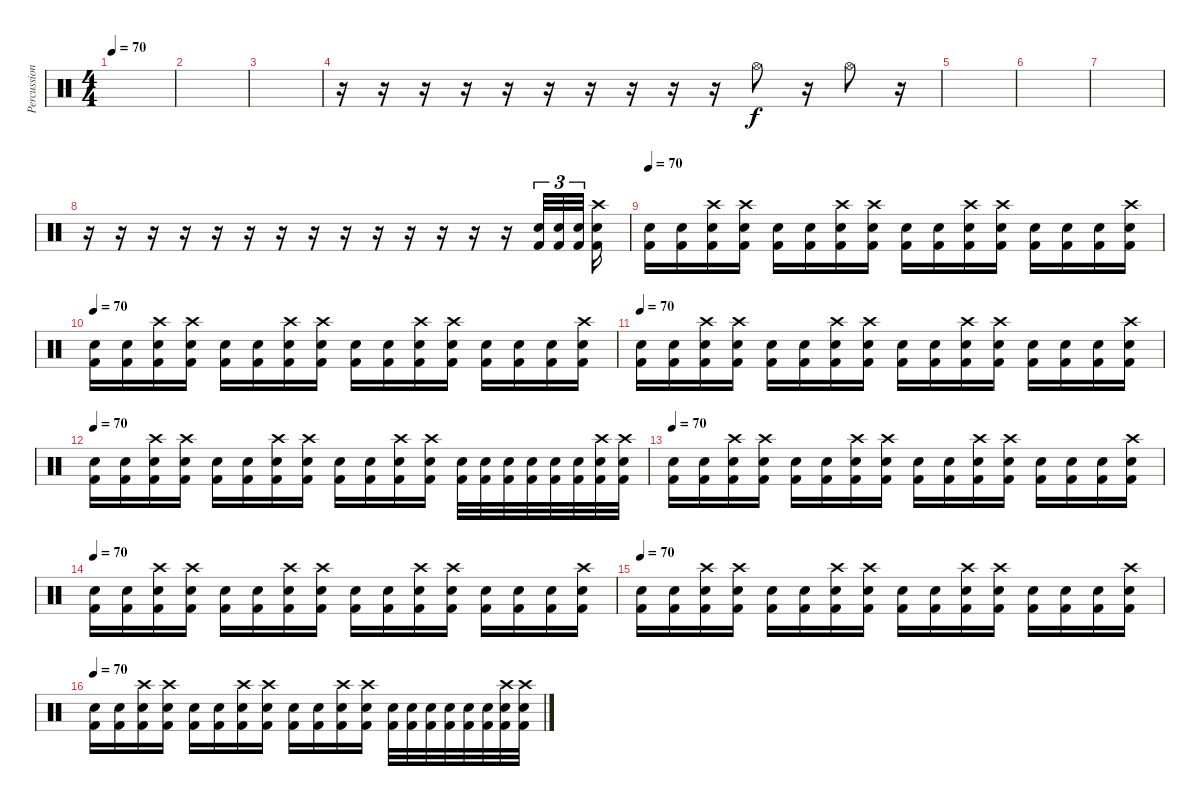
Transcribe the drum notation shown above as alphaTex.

\track ("Percussion 2" "Percussion") {instrument percussion}
\staff {score}
\articulation defaults
\ts (4 4)
\tempo 70
\clef neutral
\ks c
|
|
|
r.16 r.16 r.16 r.16 r.16 r.16 r.16 r.16 r.16 r.16 "Hi-Hat (open)".8 r.16 "Hi-Hat (open)".8 r.16 |
|
|
|
r.16 r.16 r.16 r.16 r.16 r.16 r.16 r.16 r.16 r.16 r.16 r.16 r.16 r.16 ("Snare (hit) 2" "Kick (hit) 2").32{tu (3 2)} ("Snare (hit) 2" "Kick (hit) 2").32{tu (3 2)} ("Snare (hit) 2" "Kick (hit) 2").32{tu (3 2) beam splitsecondary} ("Crash high (hit)" "Snare (hit) 2" "Kick (hit) 2").16 |
\tempo 70
("Snare (hit) 2" "Kick (hit) 2").16 ("Snare (hit) 2" "Kick (hit) 2").16 ("Crash high (hit)" "Snare (hit) 2" "Kick (hit) 2").16 ("Crash high (hit)" "Snare (hit) 2" "Kick (hit) 2").16 ("Snare (hit) 2" "Kick (hit) 2").16 ("Snare (hit) 2" "Kick (hit) 2").16 ("Crash high (hit)" "Snare (hit) 2" "Kick (hit) 2").16 ("Crash high (hit)" "Snare (hit) 2" "Kick (hit) 2").16 ("Snare (hit) 2" "Kick (hit) 2").16 ("Snare (hit) 2" "Kick (hit) 2").16 ("Crash high (hit)" "Snare (hit) 2" "Kick (hit) 2").16 ("Crash high (hit)" "Snare (hit) 2" "Kick (hit) 2").16 ("Snare (hit) 2" "Kick (hit) 2").16 ("Snare (hit) 2" "Kick (hit) 2").16 ("Snare (hit) 2" "Kick (hit) 2").16 ("Crash high (hit)" "Snare (hit) 2" "Kick (hit) 2").16 |
\tempo 70
("Snare (hit) 2" "Kick (hit) 2").16 ("Snare (hit) 2" "Kick (hit) 2").16 ("Crash high (hit)" "Snare (hit) 2" "Kick (hit) 2").16 ("Crash high (hit)" "Snare (hit) 2" "Kick (hit) 2").16 ("Snare (hit) 2" "Kick (hit) 2").16 ("Snare (hit) 2" "Kick (hit) 2").16 ("Crash high (hit)" "Snare (hit) 2" "Kick (hit) 2").16 ("Crash high (hit)" "Snare (hit) 2" "Kick (hit) 2").16 ("Snare (hit) 2" "Kick (hit) 2").16 ("Snare (hit) 2" "Kick (hit) 2").16 ("Crash high (hit)" "Snare (hit) 2" "Kick (hit) 2").16 ("Crash high (hit)" "Snare (hit) 2" "Kick (hit) 2").16 ("Snare (hit) 2" "Kick (hit) 2").16 ("Snare (hit) 2" "Kick (hit) 2").16 ("Snare (hit) 2" "Kick (hit) 2").16 ("Crash high (hit)" "Snare (hit) 2" "Kick (hit) 2").16 |
\tempo 70
("Snare (hit) 2" "Kick (hit) 2").16 ("Snare (hit) 2" "Kick (hit) 2").16 ("Crash high (hit)" "Snare (hit) 2" "Kick (hit) 2").16 ("Crash high (hit)" "Snare (hit) 2" "Kick (hit) 2").16 ("Snare (hit) 2" "Kick (hit) 2").16 ("Snare (hit) 2" "Kick (hit) 2").16 ("Crash high (hit)" "Snare (hit) 2" "Kick (hit) 2").16 ("Crash high (hit)" "Snare (hit) 2" "Kick (hit) 2").16 ("Snare (hit) 2" "Kick (hit) 2").16 ("Snare (hit) 2" "Kick (hit) 2").16 ("Crash high (hit)" "Snare (hit) 2" "Kick (hit) 2").16 ("Crash high (hit)" "Snare (hit) 2" "Kick (hit) 2").16 ("Snare (hit) 2" "Kick (hit) 2").16 ("Snare (hit) 2" "Kick (hit) 2").16 ("Snare (hit) 2" "Kick (hit) 2").16 ("Crash high (hit)" "Snare (hit) 2" "Kick (hit) 2").16 |
\tempo 70
("Snare (hit) 2" "Kick (hit) 2").16 ("Snare (hit) 2" "Kick (hit) 2").16 ("Crash high (hit)" "Snare (hit) 2" "Kick (hit) 2").16 ("Crash high (hit)" "Snare (hit) 2" "Kick (hit) 2").16 ("Snare (hit) 2" "Kick (hit) 2").16 ("Snare (hit) 2" "Kick (hit) 2").16 ("Crash high (hit)" "Snare (hit) 2" "Kick (hit) 2").16 ("Crash high (hit)" "Snare (hit) 2" "Kick (hit) 2").16 ("Snare (hit) 2" "Kick (hit) 2").16 ("Snare (hit) 2" "Kick (hit) 2").16 ("Crash high (hit)" "Snare (hit) 2" "Kick (hit) 2").16 ("Crash high (hit)" "Snare (hit) 2" "Kick (hit) 2").16 ("Snare (hit) 2" "Kick (hit) 2").32 ("Snare (hit) 2" "Kick (hit) 2").32 ("Snare (hit) 2" "Kick (hit) 2").32 ("Snare (hit) 2" "Kick (hit) 2").32 ("Snare (hit) 2" "Kick (hit) 2").32 ("Snare (hit) 2" "Kick (hit) 2").32 ("Crash high (hit)" "Snare (hit) 2" "Kick (hit) 2").32 ("Crash high (hit)" "Snare (hit) 2" "Kick (hit) 2").32 |
\tempo 70
("Snare (hit) 2" "Kick (hit) 2").16 ("Snare (hit) 2" "Kick (hit) 2").16 ("Crash high (hit)" "Snare (hit) 2" "Kick (hit) 2").16 ("Crash high (hit)" "Snare (hit) 2" "Kick (hit) 2").16 ("Snare (hit) 2" "Kick (hit) 2").16 ("Snare (hit) 2" "Kick (hit) 2").16 ("Crash high (hit)" "Snare (hit) 2" "Kick (hit) 2").16 ("Crash high (hit)" "Snare (hit) 2" "Kick (hit) 2").16 ("Snare (hit) 2" "Kick (hit) 2").16 ("Snare (hit) 2" "Kick (hit) 2").16 ("Crash high (hit)" "Snare (hit) 2" "Kick (hit) 2").16 ("Crash high (hit)" "Snare (hit) 2" "Kick (hit) 2").16 ("Snare (hit) 2" "Kick (hit) 2").16 ("Snare (hit) 2" "Kick (hit) 2").16 ("Snare (hit) 2" "Kick (hit) 2").16 ("Crash high (hit)" "Snare (hit) 2" "Kick (hit) 2").16 |
\tempo 70
("Snare (hit) 2" "Kick (hit) 2").16 ("Snare (hit) 2" "Kick (hit) 2").16 ("Crash high (hit)" "Snare (hit) 2" "Kick (hit) 2").16 ("Crash high (hit)" "Snare (hit) 2" "Kick (hit) 2").16 ("Snare (hit) 2" "Kick (hit) 2").16 ("Snare (hit) 2" "Kick (hit) 2").16 ("Crash high (hit)" "Snare (hit) 2" "Kick (hit) 2").16 ("Crash high (hit)" "Snare (hit) 2" "Kick (hit) 2").16 ("Snare (hit) 2" "Kick (hit) 2").16 ("Snare (hit) 2" "Kick (hit) 2").16 ("Crash high (hit)" "Snare (hit) 2" "Kick (hit) 2").16 ("Crash high (hit)" "Snare (hit) 2" "Kick (hit) 2").16 ("Snare (hit) 2" "Kick (hit) 2").16 ("Snare (hit) 2" "Kick (hit) 2").16 ("Snare (hit) 2" "Kick (hit) 2").16 ("Crash high (hit)" "Snare (hit) 2" "Kick (hit) 2").16 |
\tempo 70
("Snare (hit) 2" "Kick (hit) 2").16 ("Snare (hit) 2" "Kick (hit) 2").16 ("Crash high (hit)" "Snare (hit) 2" "Kick (hit) 2").16 ("Crash high (hit)" "Snare (hit) 2" "Kick (hit) 2").16 ("Snare (hit) 2" "Kick (hit) 2").16 ("Snare (hit) 2" "Kick (hit) 2").16 ("Crash high (hit)" "Snare (hit) 2" "Kick (hit) 2").16 ("Crash high (hit)" "Snare (hit) 2" "Kick (hit) 2").16 ("Snare (hit) 2" "Kick (hit) 2").16 ("Snare (hit) 2" "Kick (hit) 2").16 ("Crash high (hit)" "Snare (hit) 2" "Kick (hit) 2").16 ("Crash high (hit)" "Snare (hit) 2" "Kick (hit) 2").16 ("Snare (hit) 2" "Kick (hit) 2").16 ("Snare (hit) 2" "Kick (hit) 2").16 ("Snare (hit) 2" "Kick (hit) 2").16 ("Crash high (hit)" "Snare (hit) 2" "Kick (hit) 2").16 |
\tempo 70
("Snare (hit) 2" "Kick (hit) 2").16 ("Snare (hit) 2" "Kick (hit) 2").16 ("Crash high (hit)" "Snare (hit) 2" "Kick (hit) 2").16 ("Crash high (hit)" "Snare (hit) 2" "Kick (hit) 2").16 ("Snare (hit) 2" "Kick (hit) 2").16 ("Snare (hit) 2" "Kick (hit) 2").16 ("Crash high (hit)" "Snare (hit) 2" "Kick (hit) 2").16 ("Crash high (hit)" "Snare (hit) 2" "Kick (hit) 2").16 ("Snare (hit) 2" "Kick (hit) 2").16 ("Snare (hit) 2" "Kick (hit) 2").16 ("Crash high (hit)" "Snare (hit) 2" "Kick (hit) 2").16 ("Crash high (hit)" "Snare (hit) 2" "Kick (hit) 2").16 ("Snare (hit) 2" "Kick (hit) 2").32 ("Snare (hit) 2" "Kick (hit) 2").32 ("Snare (hit) 2" "Kick (hit) 2").32 ("Snare (hit) 2" "Kick (hit) 2").32 ("Snare (hit) 2" "Kick (hit) 2").32 ("Snare (hit) 2" "Kick (hit) 2").32 ("Crash high (hit)" "Snare (hit) 2" "Kick (hit) 2").32 ("Crash high (hit)" "Snare (hit) 2" "Kick (hit) 2").32
